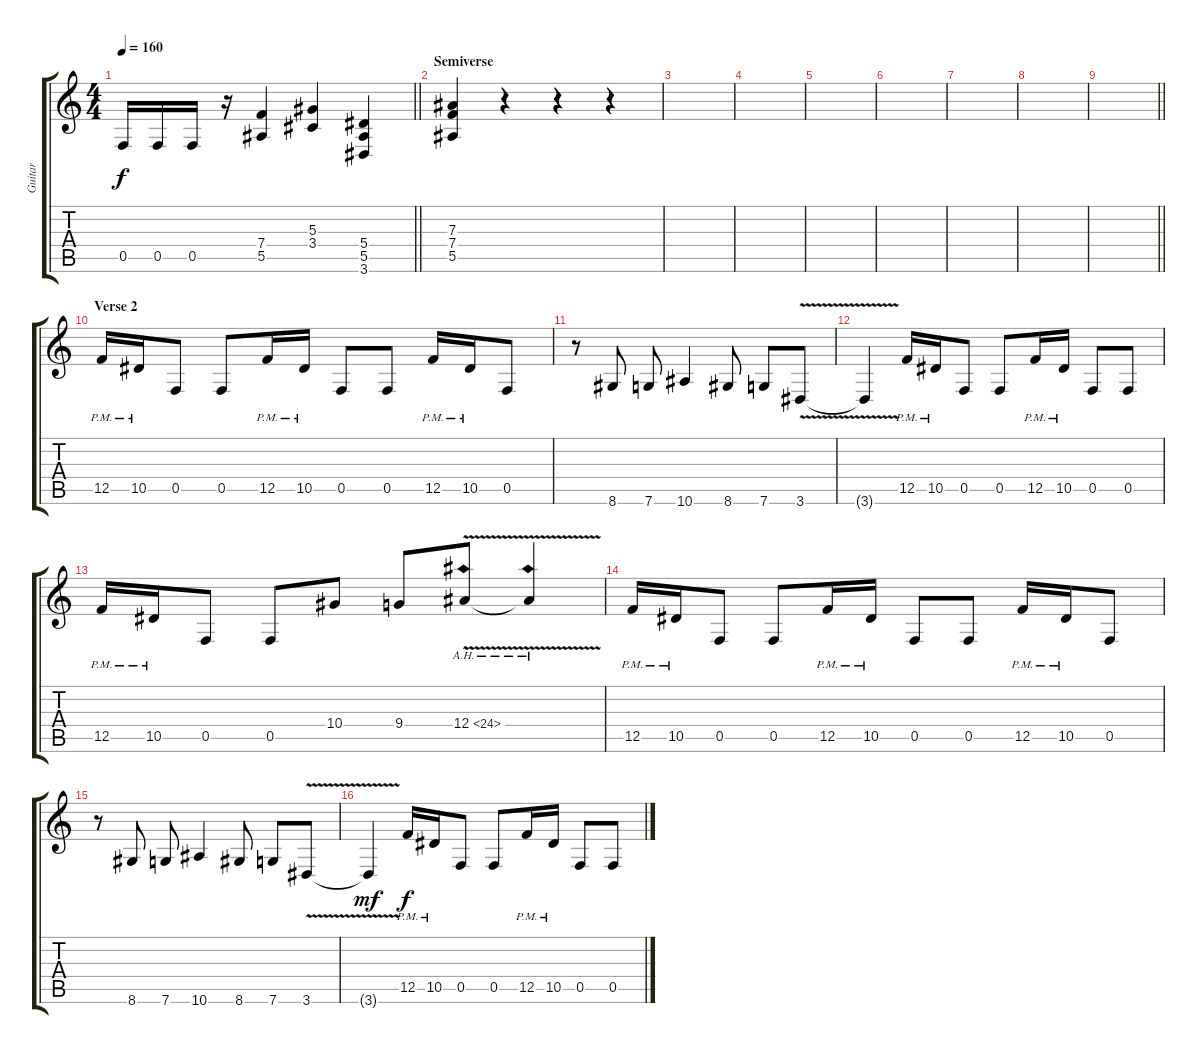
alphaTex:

\track ("Guitar" "Guitar") {instrument distortionguitar}
\staff {score tabs}
\tuning (C4 G3 Eb3 Bb2 F2 C2) {hide}
\ts (4 4)
\tempo 160
\clef g2
\barLineRight lightlight
\ks c
0.5.16{dy f} 0.5.16 0.5.16 r.16 (7.4 5.5).4 (5.3 3.4).4 (5.4 5.5 3.6).4 |
\section ("" "Semiverse")
(7.3 7.4 5.5).4 r.4 r.4 r.4 |
|
|
|
|
|
|
\barLineRight lightlight
|
\section ("" "Verse 2")
12.5{pm}.16 10.5{pm}.16 0.5.8 0.5.8 12.5{pm}.16 10.5{pm}.16 0.5.8 0.5.8 12.5{pm}.16 10.5{pm}.16 0.5.8 |
r.8 8.6.8 7.6.8 10.6.4 8.6.8 7.6.8 3.6{v}.8 |
3.6{v t}.4 12.5{pm}.16 10.5{pm}.16 0.5.8 0.5.8 12.5{pm}.16 10.5{pm}.16 0.5.8 0.5.8 |
12.5{pm}.16 10.5{pm}.16 0.5.8 0.5.8 10.4.8 9.4.8 12.4{ah 12 v}.8 12.4{ah 12 v t}.4 |
12.5{pm}.16 10.5{pm}.16 0.5.8 0.5.8 12.5{pm}.16 10.5{pm}.16 0.5.8 0.5.8 12.5{pm}.16 10.5{pm}.16 0.5.8 |
r.8 8.6.8 7.6.8 10.6.4 8.6.8 7.6.8 3.6{v}.8 |
3.6{t}.4{dy mf} 12.5{pm}.16{dy f} 10.5{pm}.16 0.5.8 0.5.8 12.5{pm}.16 10.5{pm}.16 0.5.8 0.5.8
